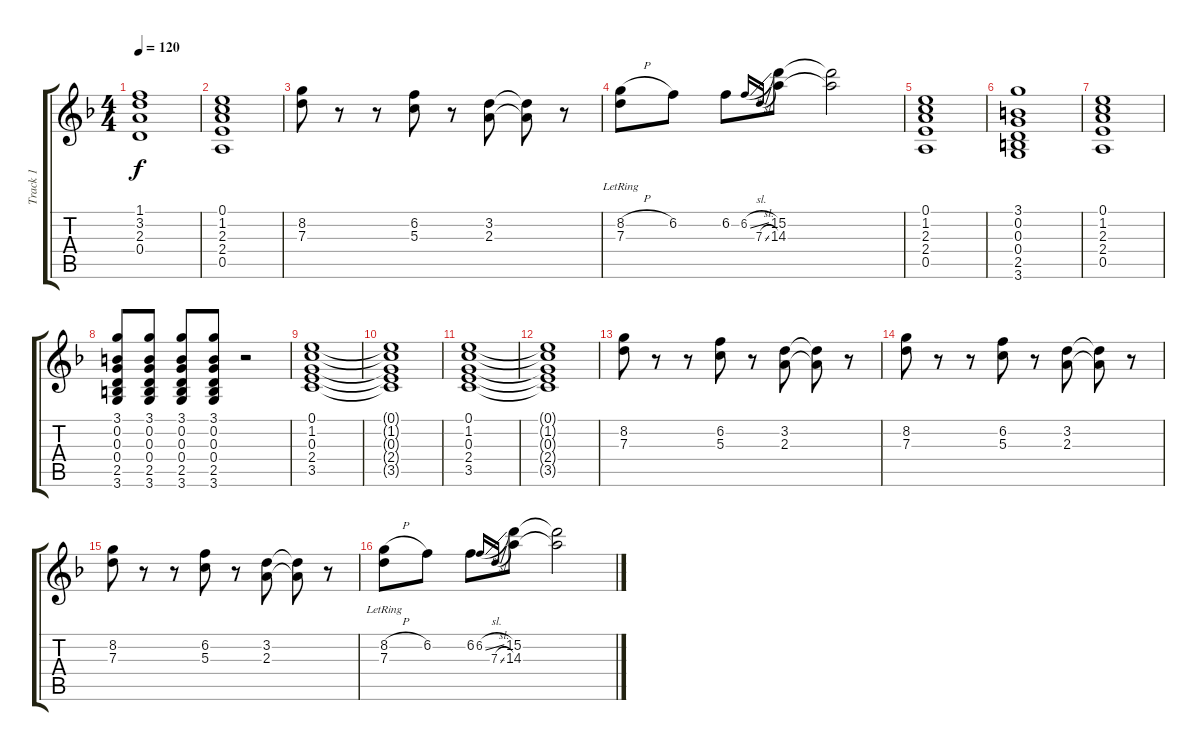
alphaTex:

\track ("Track 1" "Track 1") {instrument overdrivenguitar}
\staff {score tabs}
\tuning (E4 B3 G3 D3 A2 E2) {hide}
\ts (4 4)
\tempo 120
\clef g2
\ks dminor
(1.1 3.2 2.3 0.4).1{dy f} |
(0.1 1.2 2.3 2.4 0.5).1 |
(8.2 7.3).8 r.8 r.8 (6.2 5.3).8 r.8 (3.2 2.3).8 (3.2{t} 2.3{t}).8 r.8 |
(8.2{h} 7.3{lr}).8 6.2.8 6.2.8 6.2{sl}.16{gr onbeat} 7.3{sl}.16{gr onbeat} (15.2 14.3).8 (15.2{t} 14.3{t}).2 |
(0.1 1.2 2.3 2.4 0.5).1 |
(3.1 0.2 0.3 0.4 2.5 3.6).1 |
(0.1 1.2 2.3 2.4 0.5).1 |
(3.1 0.2 0.3 0.4 2.5 3.6).8 (3.1 0.2 0.3 0.4 2.5 3.6).8 (3.1 0.2 0.3 0.4 2.5 3.6).8 (3.1 0.2 0.3 0.4 2.5 3.6).8 r.2 |
(0.1 1.2 0.3 2.4 3.5).1 |
(0.1{t} 1.2{t} 0.3{t} 2.4{t} 3.5{t}).1 |
(0.1 1.2 0.3 2.4 3.5).1 |
(0.1{t} 1.2{t} 0.3{t} 2.4{t} 3.5{t}).1 |
(8.2 7.3).8 r.8 r.8 (6.2 5.3).8 r.8 (3.2 2.3).8 (3.2{t} 2.3{t}).8 r.8 |
(8.2 7.3).8 r.8 r.8 (6.2 5.3).8 r.8 (3.2 2.3).8 (3.2{t} 2.3{t}).8 r.8 |
(8.2 7.3).8 r.8 r.8 (6.2 5.3).8 r.8 (3.2 2.3).8 (3.2{t} 2.3{t}).8 r.8 |
(8.2{h} 7.3{lr}).8 6.2.8 6.2.8 6.2{sl}.16{gr onbeat} 7.3{sl}.16{gr onbeat} (15.2 14.3).8 (15.2{t} 14.3{t}).2
